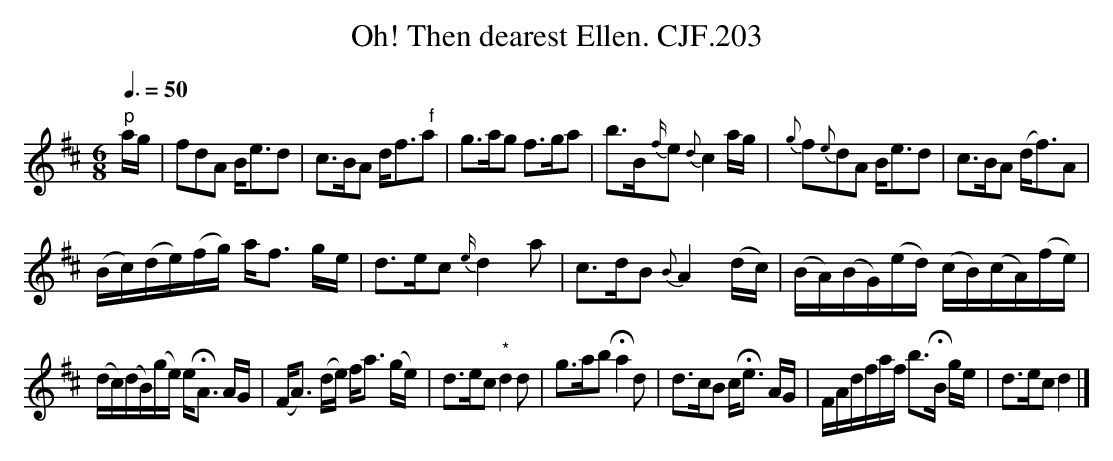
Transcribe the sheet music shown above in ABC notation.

X:1
T:Oh! Then dearest Ellen. CJF.203
M:6/8
L:1/8
Q:3/8=50
K:D
"p"a/g/|fdA B<ed|c>BA d<f" f"a|g>ag f>ga|\
b>B{f/}e {d}c2a/g/|{g}f{e}dA B<ed|c>BA (d<f)A|
(B/c/)(d/e/)(f/g/) a<f g/e/|d>ec{e/}d2a|c>dB{B}A2(d/c/)|\
(B/A/)(B/G/)(e/d/) (c/B/)(c/A/)(f/e/)|
(d/c/)(d/B/)(g/e/) e<HA A/G/|\
(F<A) (d/e/) f<a (g/e/)|d>ec"*"d2d|\
g>abHa2d|d>cB c<He A/G/|F/A/d/f/a/f/ b>HB g/e/|d>ecd2|]
